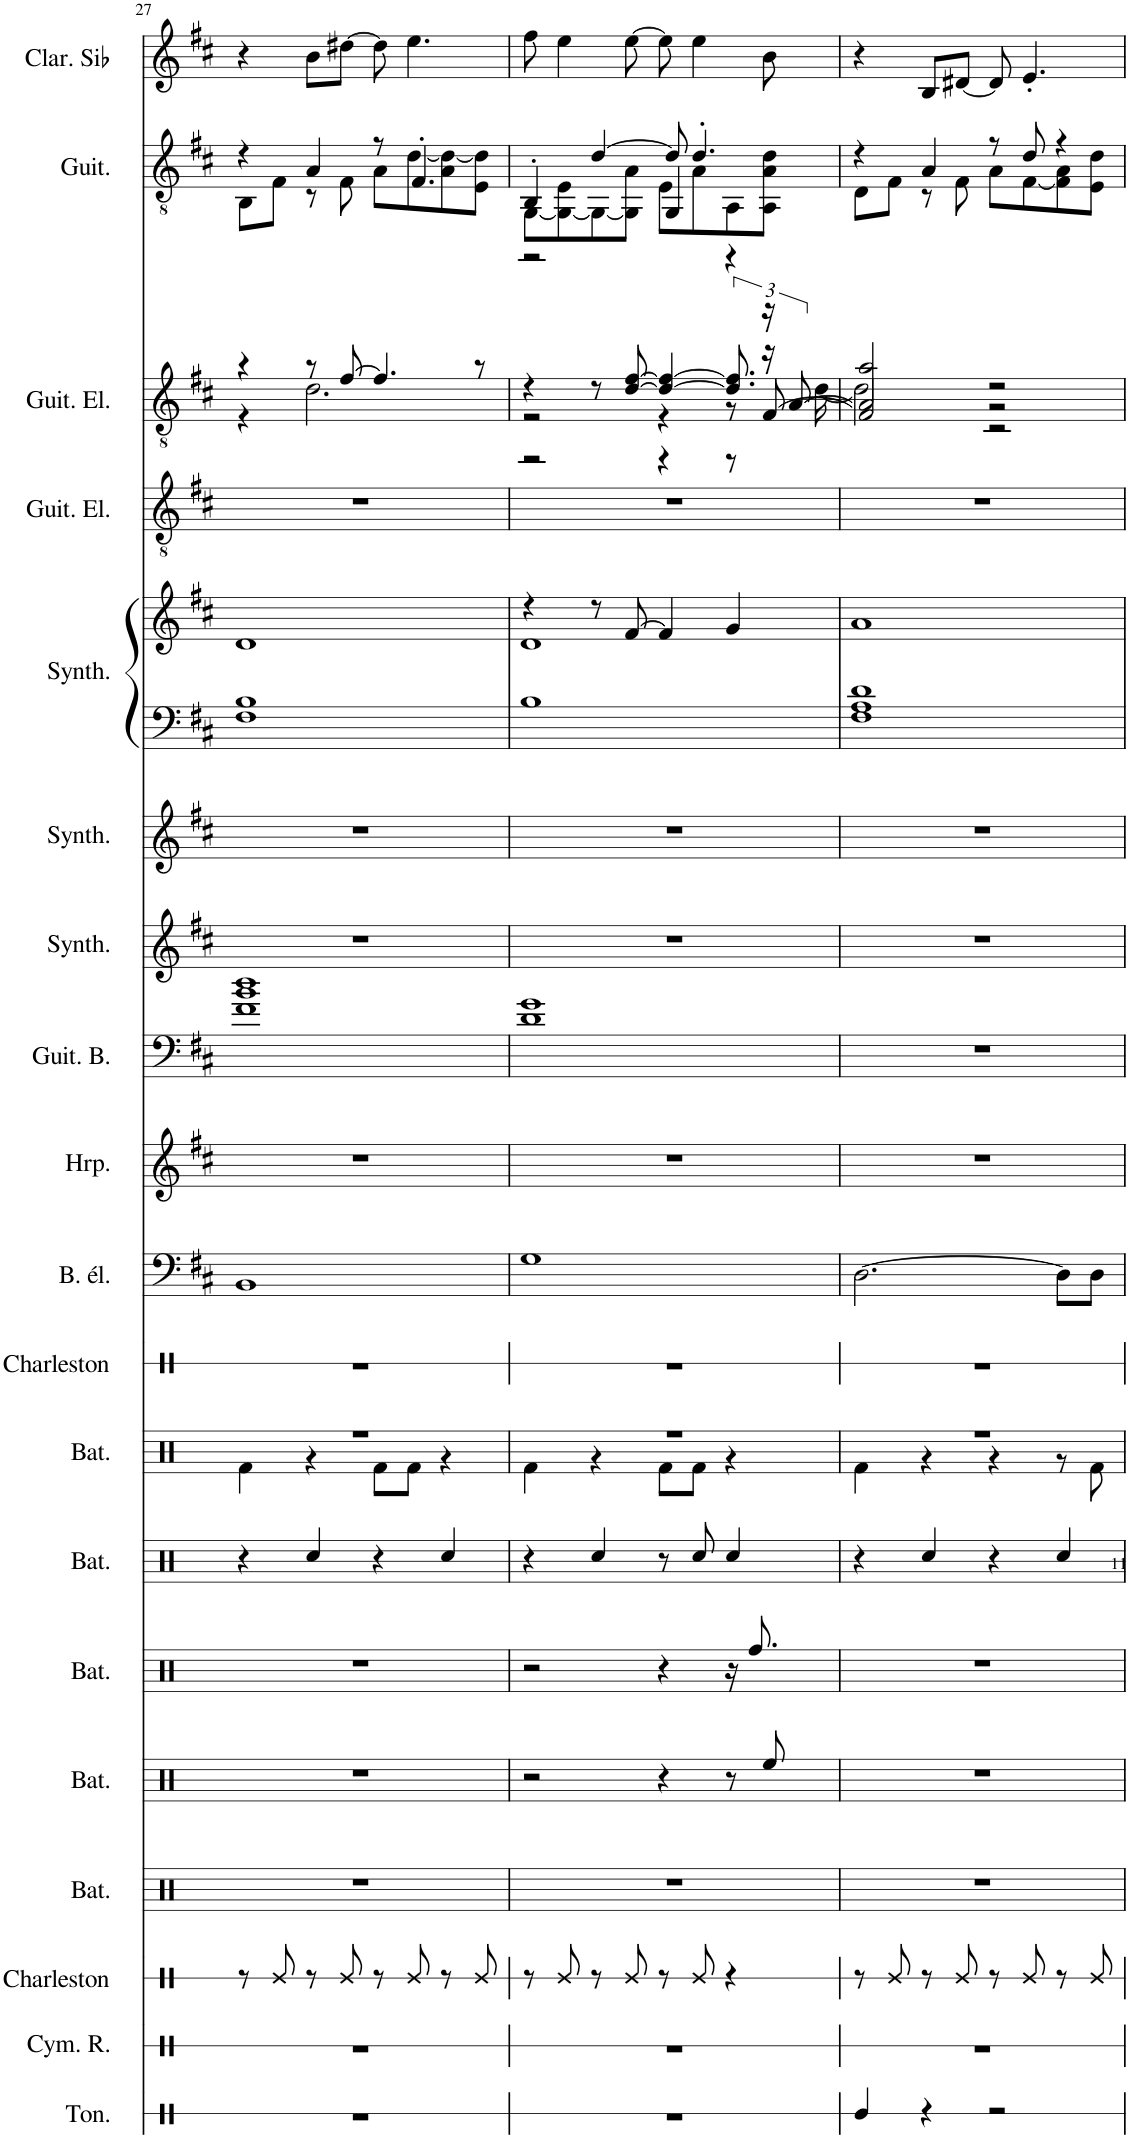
**kern	**kern	**kern	**kern	**kern	**kern	**kern	**kern	**kern	**kern	**kern	**kern	**kern	**kern	**kern	**kern	**kern	**kern	**kern	**kern
*part19	*part18	*part17	*part16	*part15	*part14	*part13	*part12	*part11	*part10	*part9	*part8	*part7	*part6	*part5	*part5	*part4	*part3	*part2	*part1
*staff20	*staff19	*staff18	*staff17	*staff16	*staff15	*staff14	*staff13	*staff12	*staff11	*staff10	*staff9	*staff8	*staff7	*staff6	*staff5	*staff4	*staff3	*staff2	*staff1
*I"Tonnerre	*I"Cymbale ride	*I"Charleston	*I"Batterie	*I"Batterie	*I"Batterie	*I"Batterie	*I"Batterie	*I"Charleston	*I"Basse électrique, Electric Bass (finger)	*I"Harpe	*I"Guitare Basse	*I"Synthétiseur d'effets, FX 3 (crystal)	*I"Synthétiseur d'instruments à cordes, Synth Strings 1	*I"Synthétiseur d'effets, FX 7 (echoes)	*	*I"Guitare électrique, Electric Guitar (clean)	*I"Guitare électrique, Electric Guitar (clean)	*I"Guitare classique, Acoustic Guitar (nylon)	*I"Clarinette en Sib
*I'Ton.	*I'Cym. R.	*I'Charleston	*I'Bat.	*I'Bat.	*I'Bat.	*I'Bat.	*I'Bat.	*I'Charleston	*I'B. él.	*I'Hrp.	*I'Guit. B.	*I'Synth.	*I'Synth.	*I'Synth.	*	*I'Guit. El.	*I'Guit. El.	*I'Guit.	*I'Clar. Sib
!!LO:PB:g=z
*clefX	*clefX	*clefX	*clefX	*clefX	*clefX	*clefX	*clefX	*clefX	*clefF4	*clefG2	*clefF4	*clefG2	*clefG2	*clefF4	*clefG2	*clefGv2	*clefGv2	*clefGv2	*clefG2
*	*	*	*	*	*	*	*	*	*Trd7c12	*	*Trd7c12	*	*	*	*	*	*	*	*Trd1c2
*k[]	*k[]	*k[]	*k[]	*k[]	*k[]	*k[]	*k[]	*k[]	*k[f#c#]	*k[f#c#]	*k[f#c#]	*k[f#c#]	*k[f#c#]	*k[f#c#]	*k[f#c#]	*k[f#c#]	*k[f#c#]	*k[f#c#]	*k[f#c#]
*M4/4	*M4/4	*M4/4	*M4/4	*M4/4	*M4/4	*M4/4	*M4/4	*M4/4	*M4/4	*M4/4	*M4/4	*M4/4	*M4/4	*M4/4	*M4/4	*M4/4	*M4/4	*M4/4	*M4/4
=27	=27	=27	=27	=27	=27	=27	=27	=27	=27	=27	=27	=27	=27	=27	=27	=27	=27	=27	=27
*	*	*	*	*	*	*	*^	*	*	*	*	*	*	*	*	*	*^	*^	*
1r	1r	8r	1r	1r	1r	4r	1r	4Rf\	1r	1BB	1r	1f# 1b 1dd	1r	1r	1F# 1B	1d	1r	4r	4r	4r	8BB\L	4r
.	.	8Re/	.	.	.	.	.	.	.	.	.	.	.	.	.	.	.	.	.	.	8F#\J	.
.	.	8r	.	.	.	4Rcc/	.	4r	.	.	.	.	.	.	.	.	.	8r	2.d\	4A/	8r	8b\L
.	.	8Re/	.	.	.	.	.	.	.	.	.	.	.	.	.	.	.	[8f#/	.	.	8F#\	[8dd#X\J
.	.	8r	.	.	.	4r	.	8Rf\L	.	.	.	.	.	.	.	.	.	4.f#/]	.	8r	8A\L	8dd#\]
.	.	8Re/	.	.	.	.	.	8Rf\J	.	.	.	.	.	.	.	.	.	.	.	4.F#'/	[8d\	4.ee\
.	.	8r	.	.	.	4Rcc/	.	4r	.	.	.	.	.	.	.	.	.	.	.	.	8A\ 8d\_	.
.	.	8Re/	.	.	.	.	.	.	.	.	.	.	.	.	.	.	.	8r	.	.	8E\ 8d\]J	.
=28	=28	=28	=28	=28	=28	=28	=28	=28	=28	=28	=28	=28	=28	=28	=28	=28	=28	=28	=28	=28	=28	=28
*	*	*	*	*	*	*	*	*	*	*	*	*	*	*	*	*^	*	*	*^	*	*^	*
1r	1r	8r	1r	2r	2r	4r	1r	4Rf\	1r	1G	1r	1d 1g	1r	1r	1B	4r	1d	1r	4r	2r	2r	4BB'/	[8GG\L	2r	8ff#\
.	.	8Re/	.	.	.	.	.	.	.	.	.	.	.	.	.	.	.	.	.	.	.	.	8GG\_ 8E\	.	4ee\
.	.	8r	.	.	.	4Rcc/	.	4r	.	.	.	.	.	.	.	8r	.	.	8r	.	.	[4d/	8GG\_	.	.
.	.	8Re/	.	.	.	.	.	.	.	.	.	.	.	.	.	[8f#/	.	.	[8d/ [8f#/	.	.	.	8GG\] 8A\J	.	[8ee\
.	.	8r	.	4r	4r	8r	.	8Rf\L	.	.	.	.	.	.	.	4f#/]	.	.	4d/_ 4f#/_	4r	4r	8d/]	8E\L	4GG/	8ee\]
.	.	8Re/	.	.	.	8Rcc/	.	8Rf\J	.	.	.	.	.	.	.	.	.	.	.	.	.	4.d'/	8A\	.	4ee\
.	.	4r	.	8r	16r	4Rcc/	.	4r	.	.	.	.	.	.	.	4g/	.	.	12.d/] 12.f#/]	8r	8r	.	8AA\	4r	.
.	.	.	.	.	8.Rff/	.	.	.	.	.	.	.	.	.	.	.	.	.	.	.	.	.	.	.	.
.	.	.	.	8Ree/	.	.	.	.	.	.	.	.	.	.	.	.	.	.	24r	16r	[8F#/	.	8AA\ 8A\ 8d\J	.	8b\
.	.	.	.	.	.	.	.	.	.	.	.	.	.	.	.	.	.	.	[12A/	.	.	.	.	.	.
.	.	.	.	.	.	.	.	.	.	.	.	.	.	.	.	.	.	.	.	[16d\	.	.	.	.	.
*	*	*	*	*	*	*	*	*	*	*	*	*	*	*	*	*v	*v	*	*	*	*	*	*v	*v	*
=29	=29	=29	=29	=29	=29	=29	=29	=29	=29	=29	=29	=29	=29	=29	=29	=29	=29	=29	=29	=29	=29	=29	=29
4Re/	1r	8r	1r	1r	1r	4r	1r	4Rf\	1r	[2.D\	1r	1r	1r	1r	1F# 1A 1d	1a	1r	2A/] 2a/	2d\]	2F#/]	4r	8D\L	4r
.	.	8Re/	.	.	.	.	.	.	.	.	.	.	.	.	.	.	.	.	.	.	.	8F#\J	.
4r	.	8r	.	.	.	4Rcc/	.	4r	.	.	.	.	.	.	.	.	.	.	.	.	4A/	8r	8B/L
.	.	8Re/	.	.	.	.	.	.	.	.	.	.	.	.	.	.	.	.	.	.	.	8F#\	[8d#X/J
2r	.	8r	.	.	.	4r	.	4r	.	.	.	.	.	.	.	.	.	2r	2r	2r	8r	8A\L	8d#/]
.	.	8Re/	.	.	.	.	.	.	.	.	.	.	.	.	.	.	.	.	.	.	8d/	[8F#\	4.e'/
.	.	8r	.	.	.	4Rcc/	.	8r	.	8D\L]	.	.	.	.	.	.	.	.	.	.	4r	8F#\] 8A\	.
.	.	8Re/	.	.	.	.	.	8Rf\	.	8D\J	.	.	.	.	.	.	.	.	.	.	.	8E\ 8d\J	.
*	*	*	*	*	*	*	*	*	*	*	*	*	*	*	*	*	*	*v	*v	*v	*	*	*
*	*	*	*	*	*	*	*v	*v	*	*	*	*	*	*	*	*	*	*	*v	*v	*
=	=	=	=	=	=	=	=	=	=	=	=	=	=	=	=	=	=	=	=
*-	*-	*-	*-	*-	*-	*-	*-	*-	*-	*-	*-	*-	*-	*-	*-	*-	*-	*-	*-
